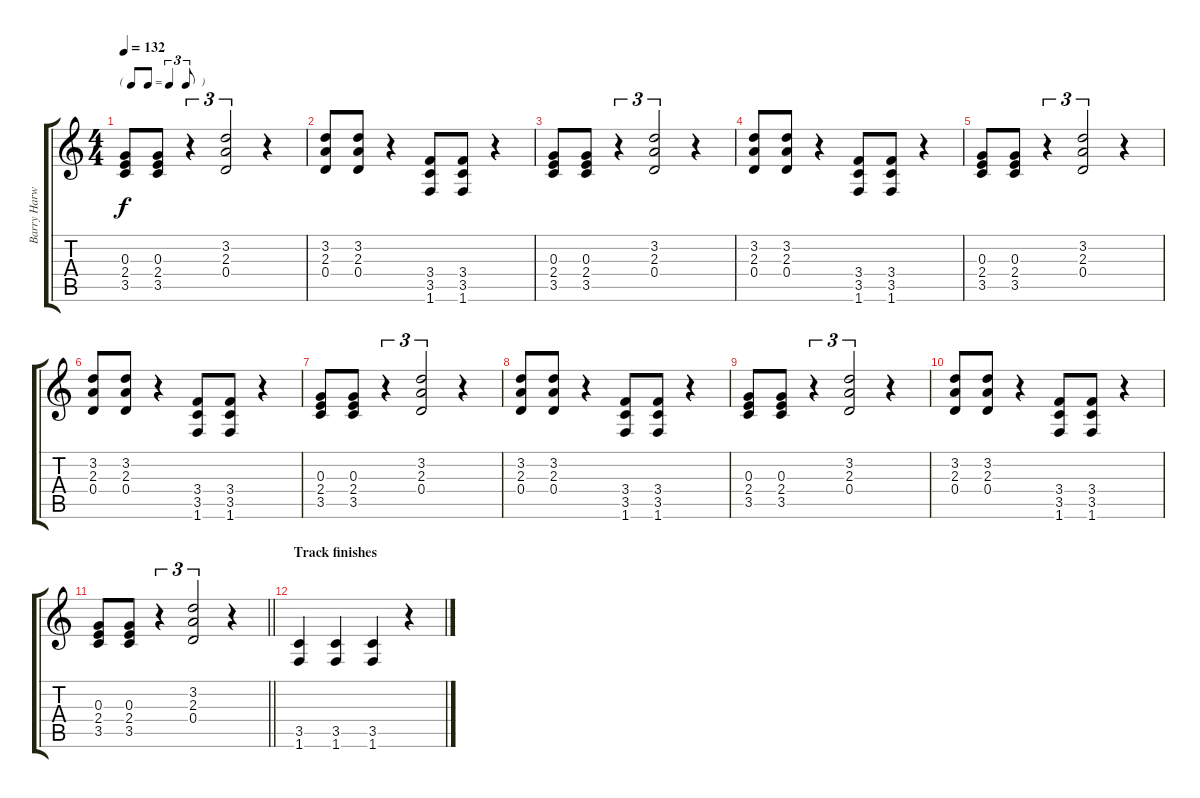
\track ("Barry Harwood (Rhythm II)" "Barry Harw") {instrument distortionguitar}
\staff {score tabs}
\tuning (E4 B3 G3 D3 A2 E2) {hide}
\ts (4 4)
\tf triplet8th
\tempo 132
\clef g2
\ks c
(0.3 2.4 3.5).8{dy f} (0.3 2.4 3.5).8 r.4{tu (3 2)} (3.2 2.3 0.4).2{tu (3 2)} r.4 |
(3.2 2.3 0.4).8 (3.2 2.3 0.4).8 r.4 (3.4 3.5 1.6).8 (3.4 3.5 1.6).8 r.4 |
(0.3 2.4 3.5).8 (0.3 2.4 3.5).8 r.4{tu (3 2)} (3.2 2.3 0.4).2{tu (3 2)} r.4 |
(3.2 2.3 0.4).8 (3.2 2.3 0.4).8 r.4 (3.4 3.5 1.6).8 (3.4 3.5 1.6).8 r.4 |
(0.3 2.4 3.5).8 (0.3 2.4 3.5).8 r.4{tu (3 2)} (3.2 2.3 0.4).2{tu (3 2)} r.4 |
(3.2 2.3 0.4).8 (3.2 2.3 0.4).8 r.4 (3.4 3.5 1.6).8 (3.4 3.5 1.6).8 r.4 |
(0.3 2.4 3.5).8 (0.3 2.4 3.5).8 r.4{tu (3 2)} (3.2 2.3 0.4).2{tu (3 2)} r.4 |
(3.2 2.3 0.4).8 (3.2 2.3 0.4).8 r.4 (3.4 3.5 1.6).8 (3.4 3.5 1.6).8 r.4 |
(0.3 2.4 3.5).8 (0.3 2.4 3.5).8 r.4{tu (3 2)} (3.2 2.3 0.4).2{tu (3 2)} r.4 |
(3.2 2.3 0.4).8 (3.2 2.3 0.4).8 r.4 (3.4 3.5 1.6).8 (3.4 3.5 1.6).8 r.4 |
\barLineRight lightlight
(0.3 2.4 3.5).8 (0.3 2.4 3.5).8 r.4{tu (3 2)} (3.2 2.3 0.4).2{tu (3 2)} r.4 |
\section ("" "Track finishes")
(3.5 1.6).4 (3.5 1.6).4 (3.5 1.6).4 r.4
